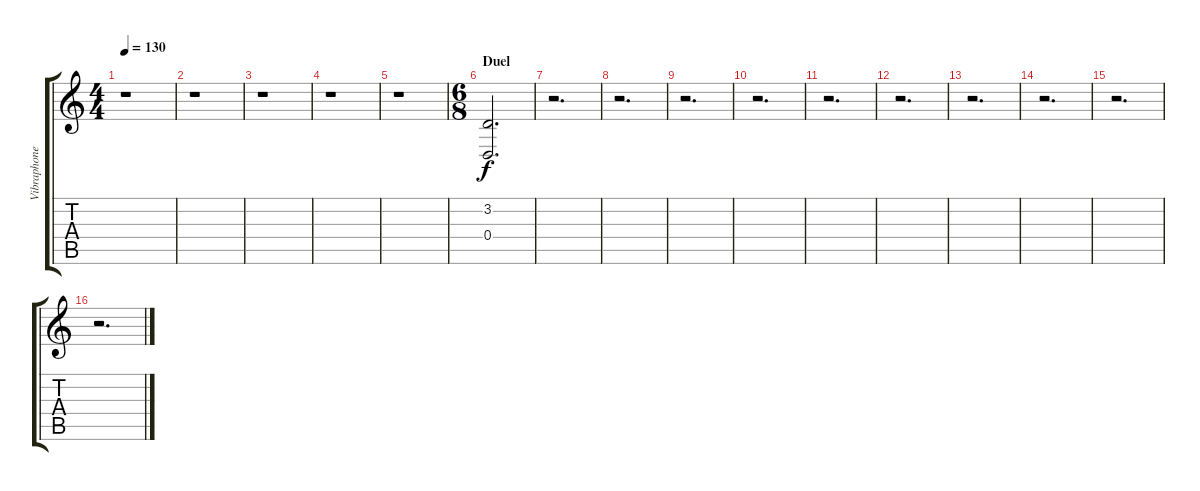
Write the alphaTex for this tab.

\track ("Vibraphone" "Vibraphone") {instrument vibraphone}
\staff {score tabs}
\tuning (E4 B3 G3 D3 A2 D2) {hide}
\ts (4 4)
\tempo 130
\clef g2
\ks c
r.1{dy f} |
r.1 |
r.1 |
r.1 |
r.1 |
\ts (6 8)
\section ("" "Duel")
(3.2 0.4).2{d} |
r.2{d} |
r.2{d} |
r.2{d} |
r.2{d} |
r.2{d} |
r.2{d} |
r.2{d} |
r.2{d} |
r.2{d} |
r.2{d}
